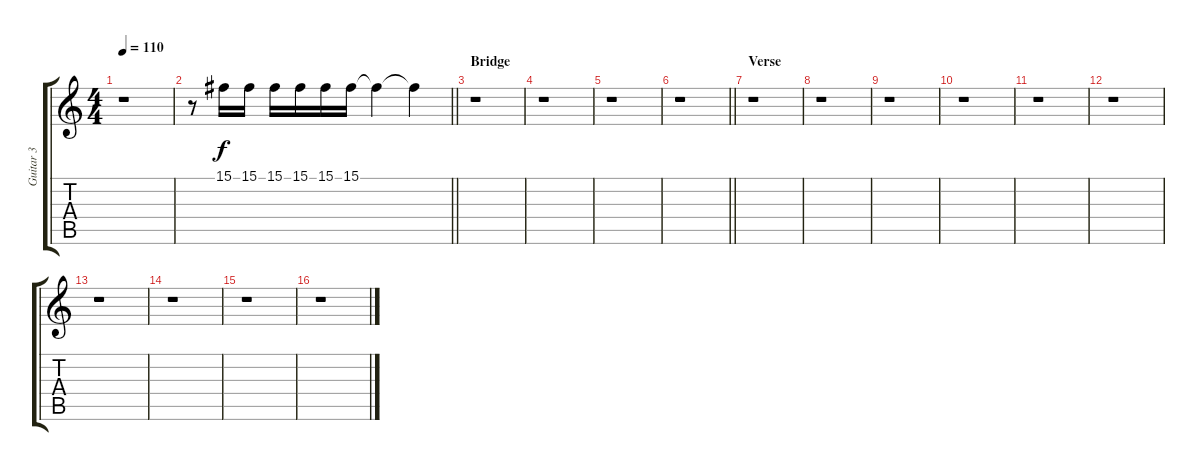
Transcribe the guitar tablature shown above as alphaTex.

\track ("Guitar 3" "Guitar 3") {instrument tuba}
\staff {score tabs}
\tuning (Eb4 Bb3 Gb3 Db3 Ab2 Eb2) {hide}
\ts (4 4)
\tempo 110
\clef g2
\ks c
r.1{dy f} |
\barLineRight lightlight
r.8{volume 13} 15.1.16 15.1.16 15.1.16 15.1.16 15.1.16 15.1.16 15.1{t}.4{volume 7} 15.1{t}.4 |
\section ("" "Bridge")
r.1 |
r.1 |
r.1 |
\barLineRight lightlight
r.1 |
\section ("" "Verse")
r.1 |
r.1 |
r.1 |
r.1 |
r.1 |
r.1 |
r.1 |
r.1 |
r.1 |
r.1
